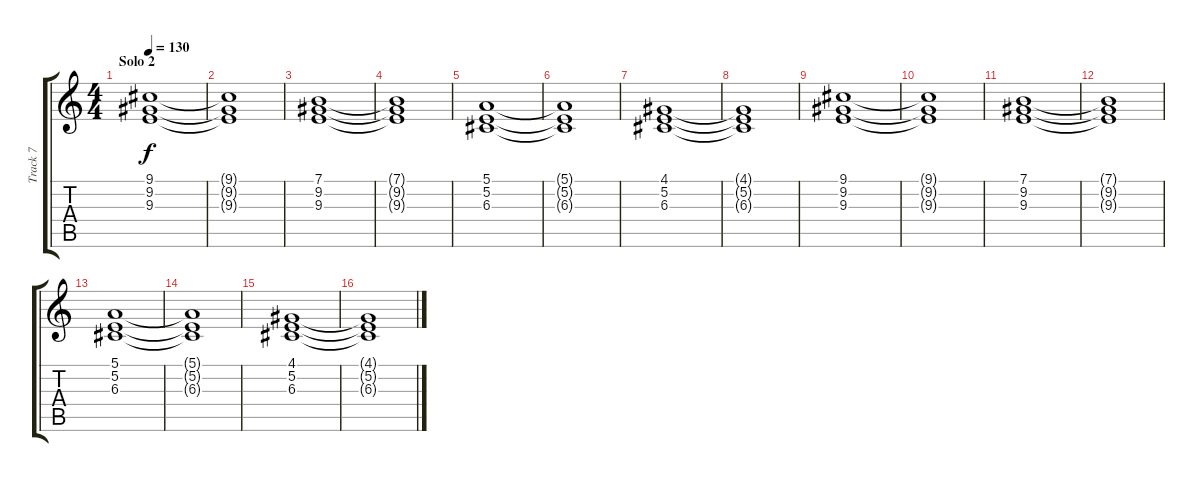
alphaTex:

\track ("Track 7" "Track 7") {instrument synthstrings1}
\staff {score tabs}
\tuning (E4 B3 G3 D3 A2 E2) {hide}
\ts (4 4)
\section ("" "Solo 2")
\tempo 130
\clef g2
\ks c
(9.1 9.2 9.3).1{dy f} |
(9.1{t} 9.2{t} 9.3{t}).1 |
(7.1 9.2 9.3).1 |
(7.1{t} 9.2{t} 9.3{t}).1 |
(5.1 5.2 6.3).1 |
(5.1{t} 5.2{t} 6.3{t}).1 |
(4.1 5.2 6.3).1 |
(4.1{t} 5.2{t} 6.3{t}).1 |
(9.1 9.2 9.3).1 |
(9.1{t} 9.2{t} 9.3{t}).1 |
(7.1 9.2 9.3).1 |
(7.1{t} 9.2{t} 9.3{t}).1 |
(5.1 5.2 6.3).1 |
(5.1{t} 5.2{t} 6.3{t}).1 |
(4.1 5.2 6.3).1 |
(4.1{t} 5.2{t} 6.3{t}).1
